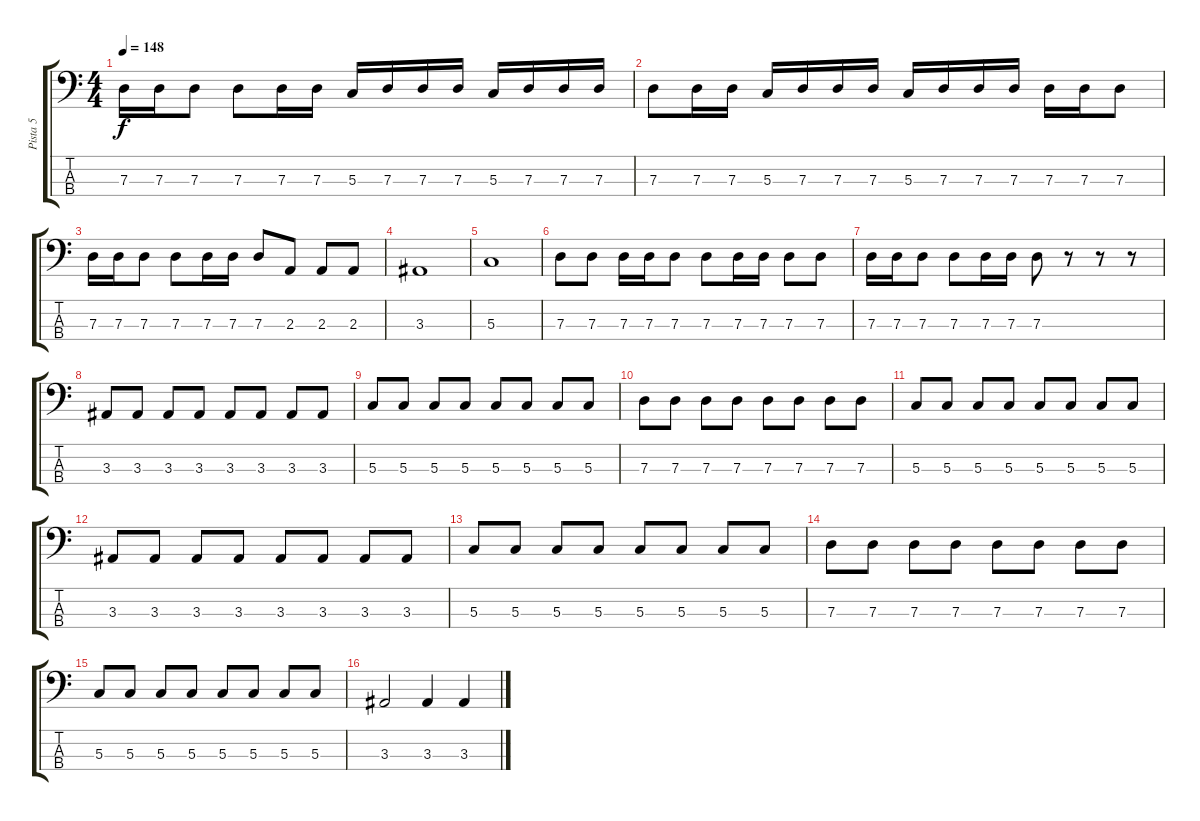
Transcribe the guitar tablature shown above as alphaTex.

\track ("Pista 5" "Pista 5") {instrument electricbassfinger}
\staff {score tabs}
\tuning (F2 C2 G1 C1) {hide}
\ts (4 4)
\tempo 148
\clef f4
\ks c
7.3.16{dy f} 7.3.16 7.3.8 7.3.8 7.3.16 7.3.16 5.3.16 7.3.16 7.3.16 7.3.16 5.3.16 7.3.16 7.3.16 7.3.16 |
7.3.8 7.3.16 7.3.16 5.3.16 7.3.16 7.3.16 7.3.16 5.3.16 7.3.16 7.3.16 7.3.16 7.3.16 7.3.16 7.3.8 |
7.3.16 7.3.16 7.3.8 7.3.8 7.3.16 7.3.16 7.3.8 2.3.8 2.3.8 2.3.8 |
3.3.1 |
5.3.1 |
7.3.8 7.3.8 7.3.16 7.3.16 7.3.8 7.3.8 7.3.16 7.3.16 7.3.8 7.3.8 |
7.3.16 7.3.16 7.3.8 7.3.8 7.3.16 7.3.16 7.3.8 r.8 r.8 r.8 |
3.3.8 3.3.8 3.3.8 3.3.8 3.3.8 3.3.8 3.3.8 3.3.8 |
5.3.8 5.3.8 5.3.8 5.3.8 5.3.8 5.3.8 5.3.8 5.3.8 |
7.3.8 7.3.8 7.3.8 7.3.8 7.3.8 7.3.8 7.3.8 7.3.8 |
5.3.8 5.3.8 5.3.8 5.3.8 5.3.8 5.3.8 5.3.8 5.3.8 |
3.3.8 3.3.8 3.3.8 3.3.8 3.3.8 3.3.8 3.3.8 3.3.8 |
5.3.8 5.3.8 5.3.8 5.3.8 5.3.8 5.3.8 5.3.8 5.3.8 |
7.3.8 7.3.8 7.3.8 7.3.8 7.3.8 7.3.8 7.3.8 7.3.8 |
5.3.8 5.3.8 5.3.8 5.3.8 5.3.8 5.3.8 5.3.8 5.3.8 |
3.3.2 3.3.4 3.3.4
